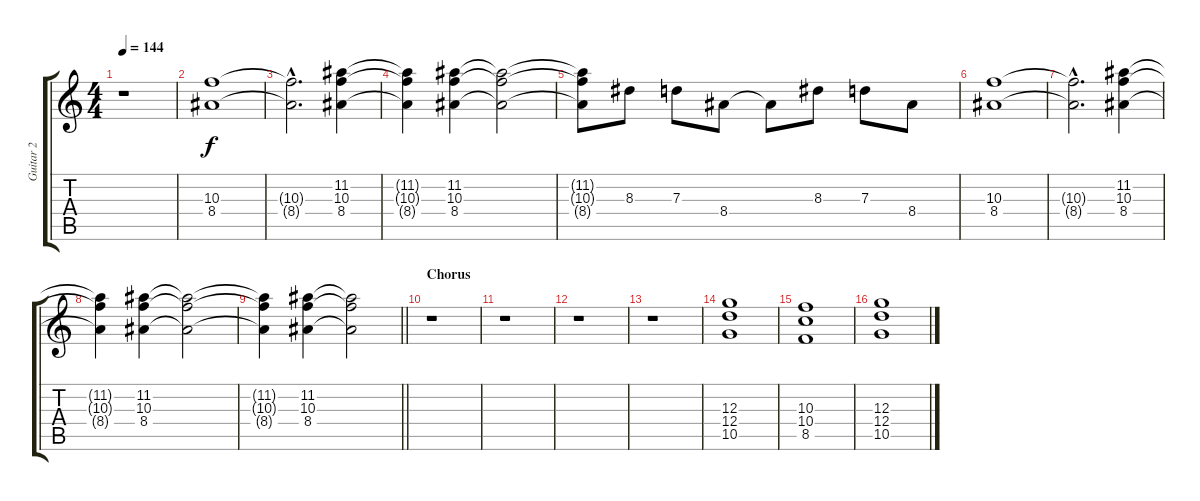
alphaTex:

\track ("Guitar 2" "Guitar 2") {instrument overdrivenguitar}
\staff {score tabs}
\tuning (E4 B3 G3 D3 A2 E2) {hide}
\ts (4 4)
\tempo 144
\clef g2
\ks c
r.1{dy f instrument overdrivenguitar} |
(10.3 8.4).1 |
(10.3{hac t} 8.4{hac t}).2{d} (11.2 10.3 8.4).4 |
(11.2{t} 10.3{t} 8.4{t}).4 (11.2 10.3 8.4).4 (11.2{t} 10.3{t} 8.4{t}).2 |
(11.2{t} 10.3{t} 8.4{t}).8 8.3.8 7.3.8 8.4.8 8.4{t}.8 8.3.8 7.3.8 8.4.8 |
(10.3 8.4).1 |
(10.3{hac t} 8.4{hac t}).2{d} (11.2 10.3 8.4).4 |
(11.2{t} 10.3{t} 8.4{t}).4 (11.2 10.3 8.4).4 (11.2{t} 10.3{t} 8.4{t}).2 |
\barLineRight lightlight
(11.2{t} 10.3{t} 8.4{t}).4 (11.2 10.3 8.4).4 (11.2{t} 10.3{t} 8.4{t}).2 |
\section ("" "Chorus")
r.1 |
r.1 |
r.1 |
r.1 |
(12.3 12.4 10.5).1 |
(10.3 10.4 8.5).1 |
(12.3 12.4 10.5).1
